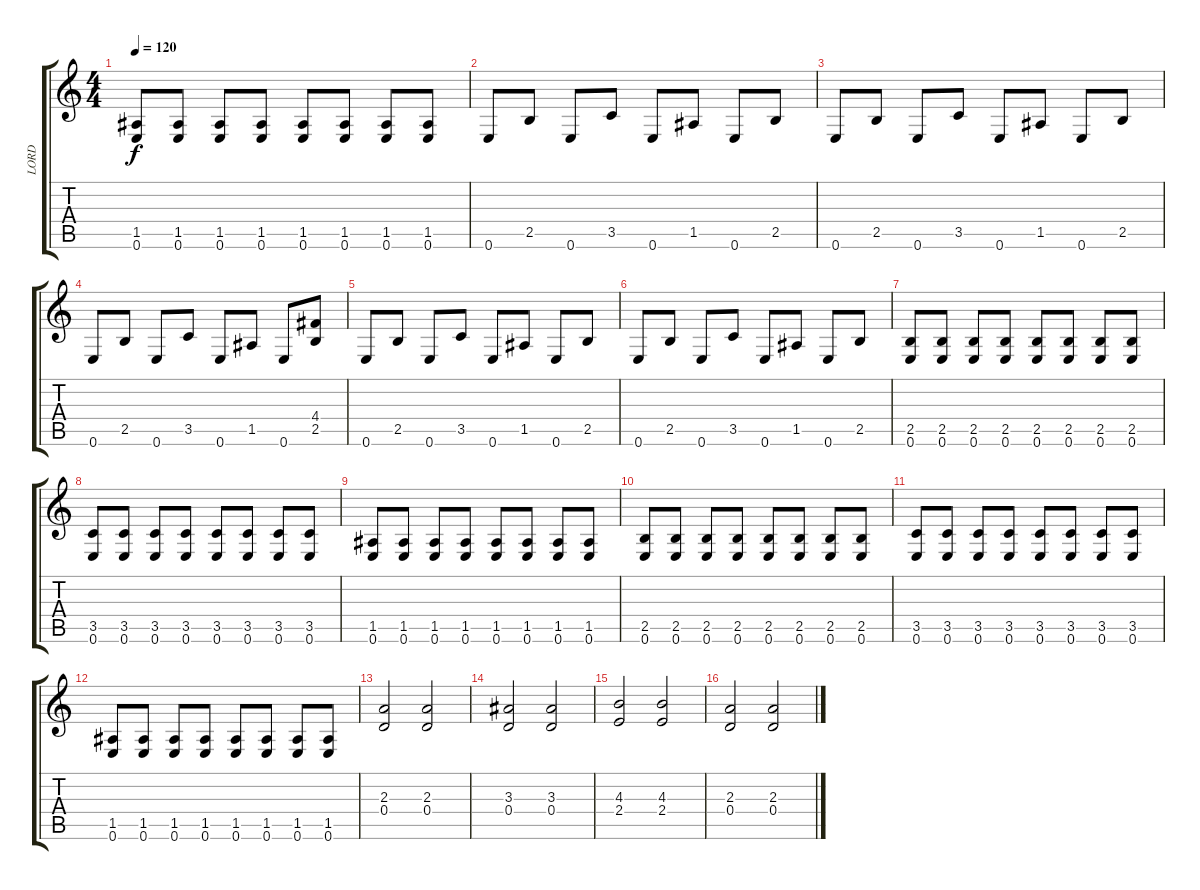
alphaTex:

\track ("LORD" "LORD") {instrument distortionguitar}
\staff {score tabs}
\tuning (E4 B3 G3 D3 A2 E2) {hide}
\ts (4 4)
\tempo 120
\clef g2
\ks c
(1.5 0.6).8{dy f} (1.5 0.6).8 (1.5 0.6).8 (1.5 0.6).8 (1.5 0.6).8 (1.5 0.6).8 (1.5 0.6).8 (1.5 0.6).8 |
0.6.8 2.5.8 0.6.8 3.5.8 0.6.8 1.5.8 0.6.8 2.5.8 |
0.6.8 2.5.8 0.6.8 3.5.8 0.6.8 1.5.8 0.6.8 2.5.8 |
0.6.8 2.5.8 0.6.8 3.5.8 0.6.8 1.5.8 0.6.8 (4.4 2.5).8 |
0.6.8 2.5.8 0.6.8 3.5.8 0.6.8 1.5.8 0.6.8 2.5.8 |
0.6.8 2.5.8 0.6.8 3.5.8 0.6.8 1.5.8 0.6.8 2.5.8 |
(2.5 0.6).8 (2.5 0.6).8 (2.5 0.6).8 (2.5 0.6).8 (2.5 0.6).8 (2.5 0.6).8 (2.5 0.6).8 (2.5 0.6).8 |
(3.5 0.6).8 (3.5 0.6).8 (3.5 0.6).8 (3.5 0.6).8 (3.5 0.6).8 (3.5 0.6).8 (3.5 0.6).8 (3.5 0.6).8 |
(1.5 0.6).8 (1.5 0.6).8 (1.5 0.6).8 (1.5 0.6).8 (1.5 0.6).8 (1.5 0.6).8 (1.5 0.6).8 (1.5 0.6).8 |
(2.5 0.6).8 (2.5 0.6).8 (2.5 0.6).8 (2.5 0.6).8 (2.5 0.6).8 (2.5 0.6).8 (2.5 0.6).8 (2.5 0.6).8 |
(3.5 0.6).8 (3.5 0.6).8 (3.5 0.6).8 (3.5 0.6).8 (3.5 0.6).8 (3.5 0.6).8 (3.5 0.6).8 (3.5 0.6).8 |
(1.5 0.6).8 (1.5 0.6).8 (1.5 0.6).8 (1.5 0.6).8 (1.5 0.6).8 (1.5 0.6).8 (1.5 0.6).8 (1.5 0.6).8 |
(2.3 0.4).2 (2.3 0.4).2 |
(3.3 0.4).2 (3.3 0.4).2 |
(4.3 2.4).2 (4.3 2.4).2 |
(2.3 0.4).2 (2.3 0.4).2
